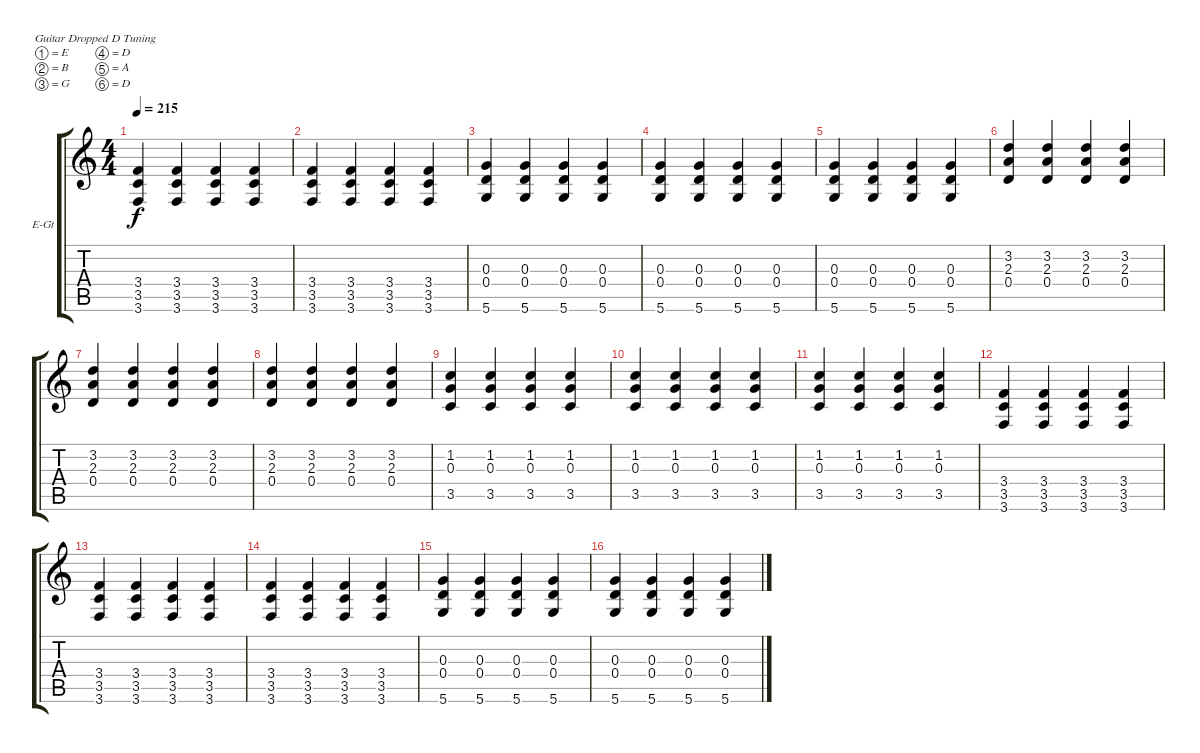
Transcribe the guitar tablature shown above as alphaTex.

\bracketExtendMode groupsimilarinstruments
\firstSystemTrackNameOrientation horizontal
\otherSystemsTrackNameOrientation horizontal
\track ("Distortion-guitar (Paul)" "E-Gt") {instrument distortionguitar}
\staff {score tabs}
\tuning (E4 B3 G3 D3 A2 D2)
\ts (4 4)
\tempo 215
\clef g2
\ks c
(3.4 3.5 3.6).4{dy f} (3.4 3.5 3.6).4 (3.4 3.5 3.6).4 (3.4 3.5 3.6).4 |
(3.4 3.5 3.6).4 (3.4 3.5 3.6).4 (3.4 3.5 3.6).4 (3.4 3.5 3.6).4 |
(0.3 0.4 5.6).4 (0.3 0.4 5.6).4 (0.3 0.4 5.6).4 (0.3 0.4 5.6).4 |
(0.3 0.4 5.6).4 (0.3 0.4 5.6).4 (0.3 0.4 5.6).4 (0.3 0.4 5.6).4 |
(0.3 0.4 5.6).4 (0.3 0.4 5.6).4 (0.3 0.4 5.6).4 (0.3 0.4 5.6).4 |
(3.2 2.3 0.4).4 (3.2 2.3 0.4).4 (3.2 2.3 0.4).4 (3.2 2.3 0.4).4 |
(3.2 2.3 0.4).4 (3.2 2.3 0.4).4 (3.2 2.3 0.4).4 (3.2 2.3 0.4).4 |
(3.2 2.3 0.4).4 (3.2 2.3 0.4).4 (3.2 2.3 0.4).4 (3.2 2.3 0.4).4 |
(1.2 0.3 3.5).4 (1.2 0.3 3.5).4 (1.2 0.3 3.5).4 (1.2 0.3 3.5).4 |
(1.2 0.3 3.5).4 (1.2 0.3 3.5).4 (1.2 0.3 3.5).4 (1.2 0.3 3.5).4 |
(1.2 0.3 3.5).4 (1.2 0.3 3.5).4 (1.2 0.3 3.5).4 (1.2 0.3 3.5).4 |
(3.4 3.5 3.6).4 (3.4 3.5 3.6).4 (3.4 3.5 3.6).4 (3.4 3.5 3.6).4 |
(3.4 3.5 3.6).4 (3.4 3.5 3.6).4 (3.4 3.5 3.6).4 (3.4 3.5 3.6).4 |
(3.4 3.5 3.6).4 (3.4 3.5 3.6).4 (3.4 3.5 3.6).4 (3.4 3.5 3.6).4 |
(0.3 0.4 5.6).4 (0.3 0.4 5.6).4 (0.3 0.4 5.6).4 (0.3 0.4 5.6).4 |
(0.3 0.4 5.6).4 (0.3 0.4 5.6).4 (0.3 0.4 5.6).4 (0.3 0.4 5.6).4
